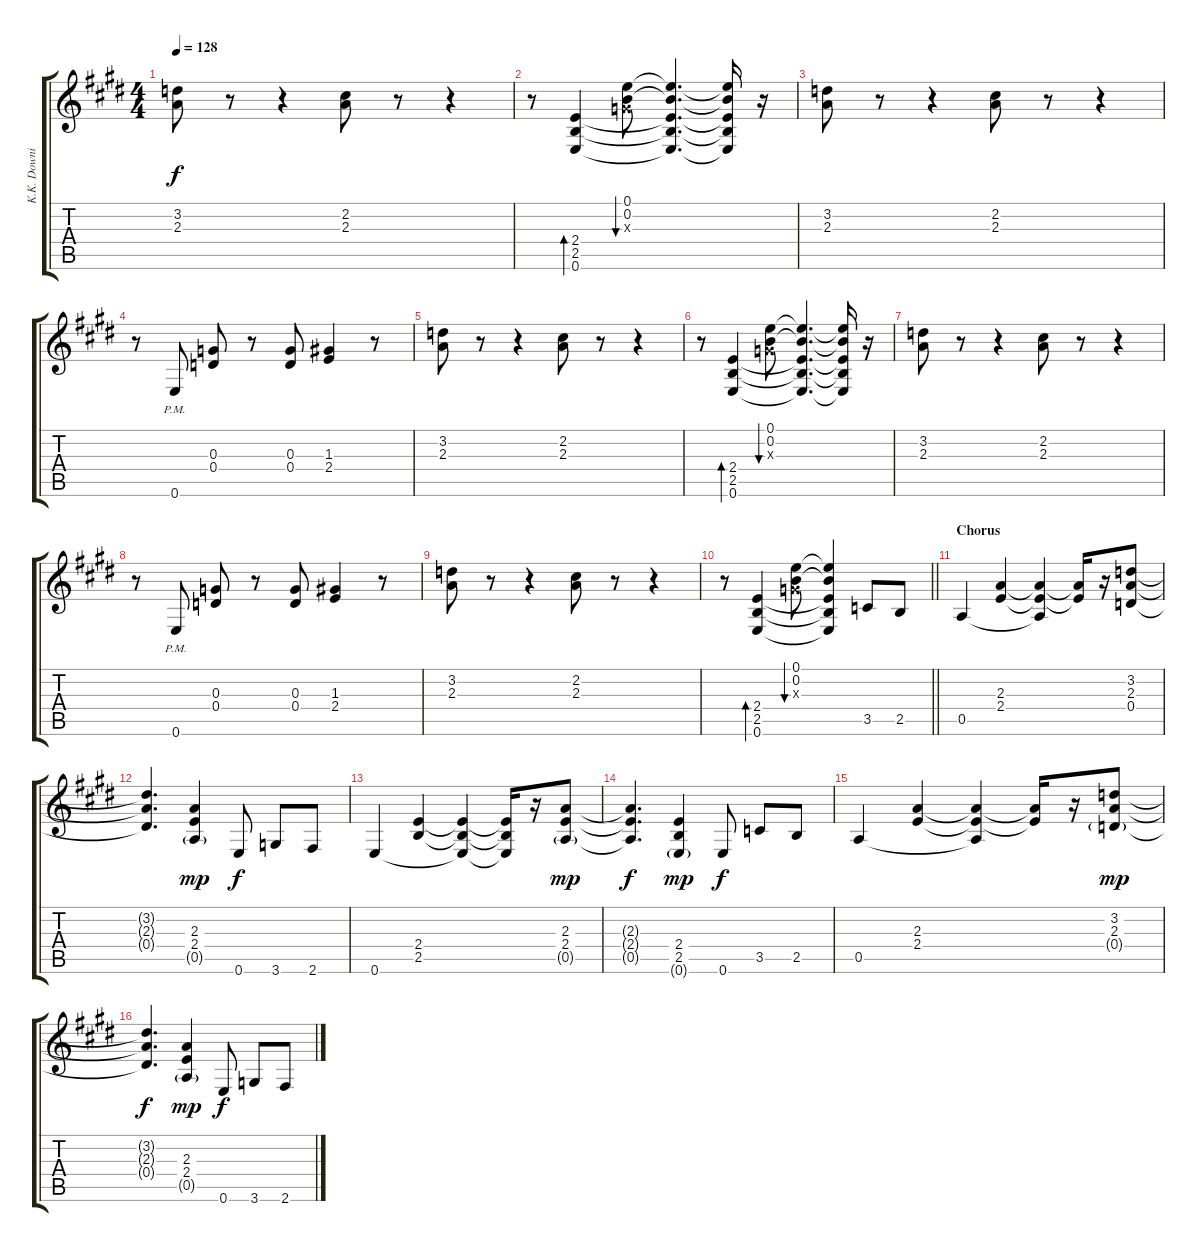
\track ("K.K. Downing" "K.K. Downi") {instrument distortionguitar}
\staff {score tabs}
\tuning (E4 B3 G3 D3 A2 E2) {hide}
\ts (4 4)
\tempo 128
\clef g2
\ks e
(3.2 2.3).8{dy f} r.8 r.4 (2.2 2.3).8 r.8 r.4 |
r.8 (2.4 2.5 0.6).4{bd 120} (0.1 0.2 0.3{x}).8{bu 30} (0.1{t} 0.2{t} 2.4{t} 2.5{t} 0.6{t}).4{d} (0.1{t} 0.2{t} 2.4{t} 2.5{t} 0.6{t}).16 r.16 |
(3.2 2.3).8 r.8 r.4 (2.2 2.3).8 r.8 r.4 |
r.8 0.6{pm}.8 (0.3 0.4).8 r.8 (0.3 0.4).8 (1.3 2.4).4 r.8 |
(3.2 2.3).8 r.8 r.4 (2.2 2.3).8 r.8 r.4 |
r.8 (2.4 2.5 0.6).4{bd 120} (0.1 0.2 0.3{x}).8{bu 30} (0.1{t} 0.2{t} 2.4{t} 2.5{t} 0.6{t}).4{d} (0.1{t} 0.2{t} 2.4{t} 2.5{t} 0.6{t}).16 r.16 |
(3.2 2.3).8 r.8 r.4 (2.2 2.3).8 r.8 r.4 |
r.8 0.6{pm}.8 (0.3 0.4).8 r.8 (0.3 0.4).8 (1.3 2.4).4 r.8 |
(3.2 2.3).8 r.8 r.4 (2.2 2.3).8 r.8 r.4 |
\barLineRight lightlight
r.8 (2.4 2.5 0.6).4{bd 120} (0.1 0.2 0.3{x}).8{bu 30} (0.1{t} 0.2{t} 2.4{t} 2.5{t} 0.6{t}).4 3.5.8 2.5.8 |
\section ("" "Chorus")
0.5.4 (2.3 2.4).4 (2.3{t} 2.4{t} 0.5{t}).4 (2.3{t} 2.4{t}).16 r.16 (3.2 2.3 0.4).8 |
(3.2{t} 2.3{t} 0.4{t}).4{d} (2.3 2.4 0.5{g}).4{dy mp} 0.6.8{dy f} 3.6.8 2.6.8 |
0.6.4 (2.4 2.5).4 (2.4{t} 2.5{t} 0.6{t}).4 (2.4{t} 2.5{t} 0.6{t}).16 r.16 (2.3 2.4 0.5{g}).8{dy mp} |
(2.3{t} 2.4{t} 0.5{t}).4{d dy f} (2.4 2.5 0.6{g}).4{dy mp} 0.6.8{dy f} 3.5.8 2.5.8 |
0.5.4 (2.3 2.4).4 (2.3{t} 2.4{t} 0.5{t}).4 (2.3{t} 2.4{t}).16 r.16 (3.2 2.3 0.4{g}).8{dy mp} |
(3.2{t} 2.3{t} 0.4{t}).4{d dy f} (2.3 2.4 0.5{g}).4{dy mp} 0.6.8{dy f} 3.6.8 2.6.8
